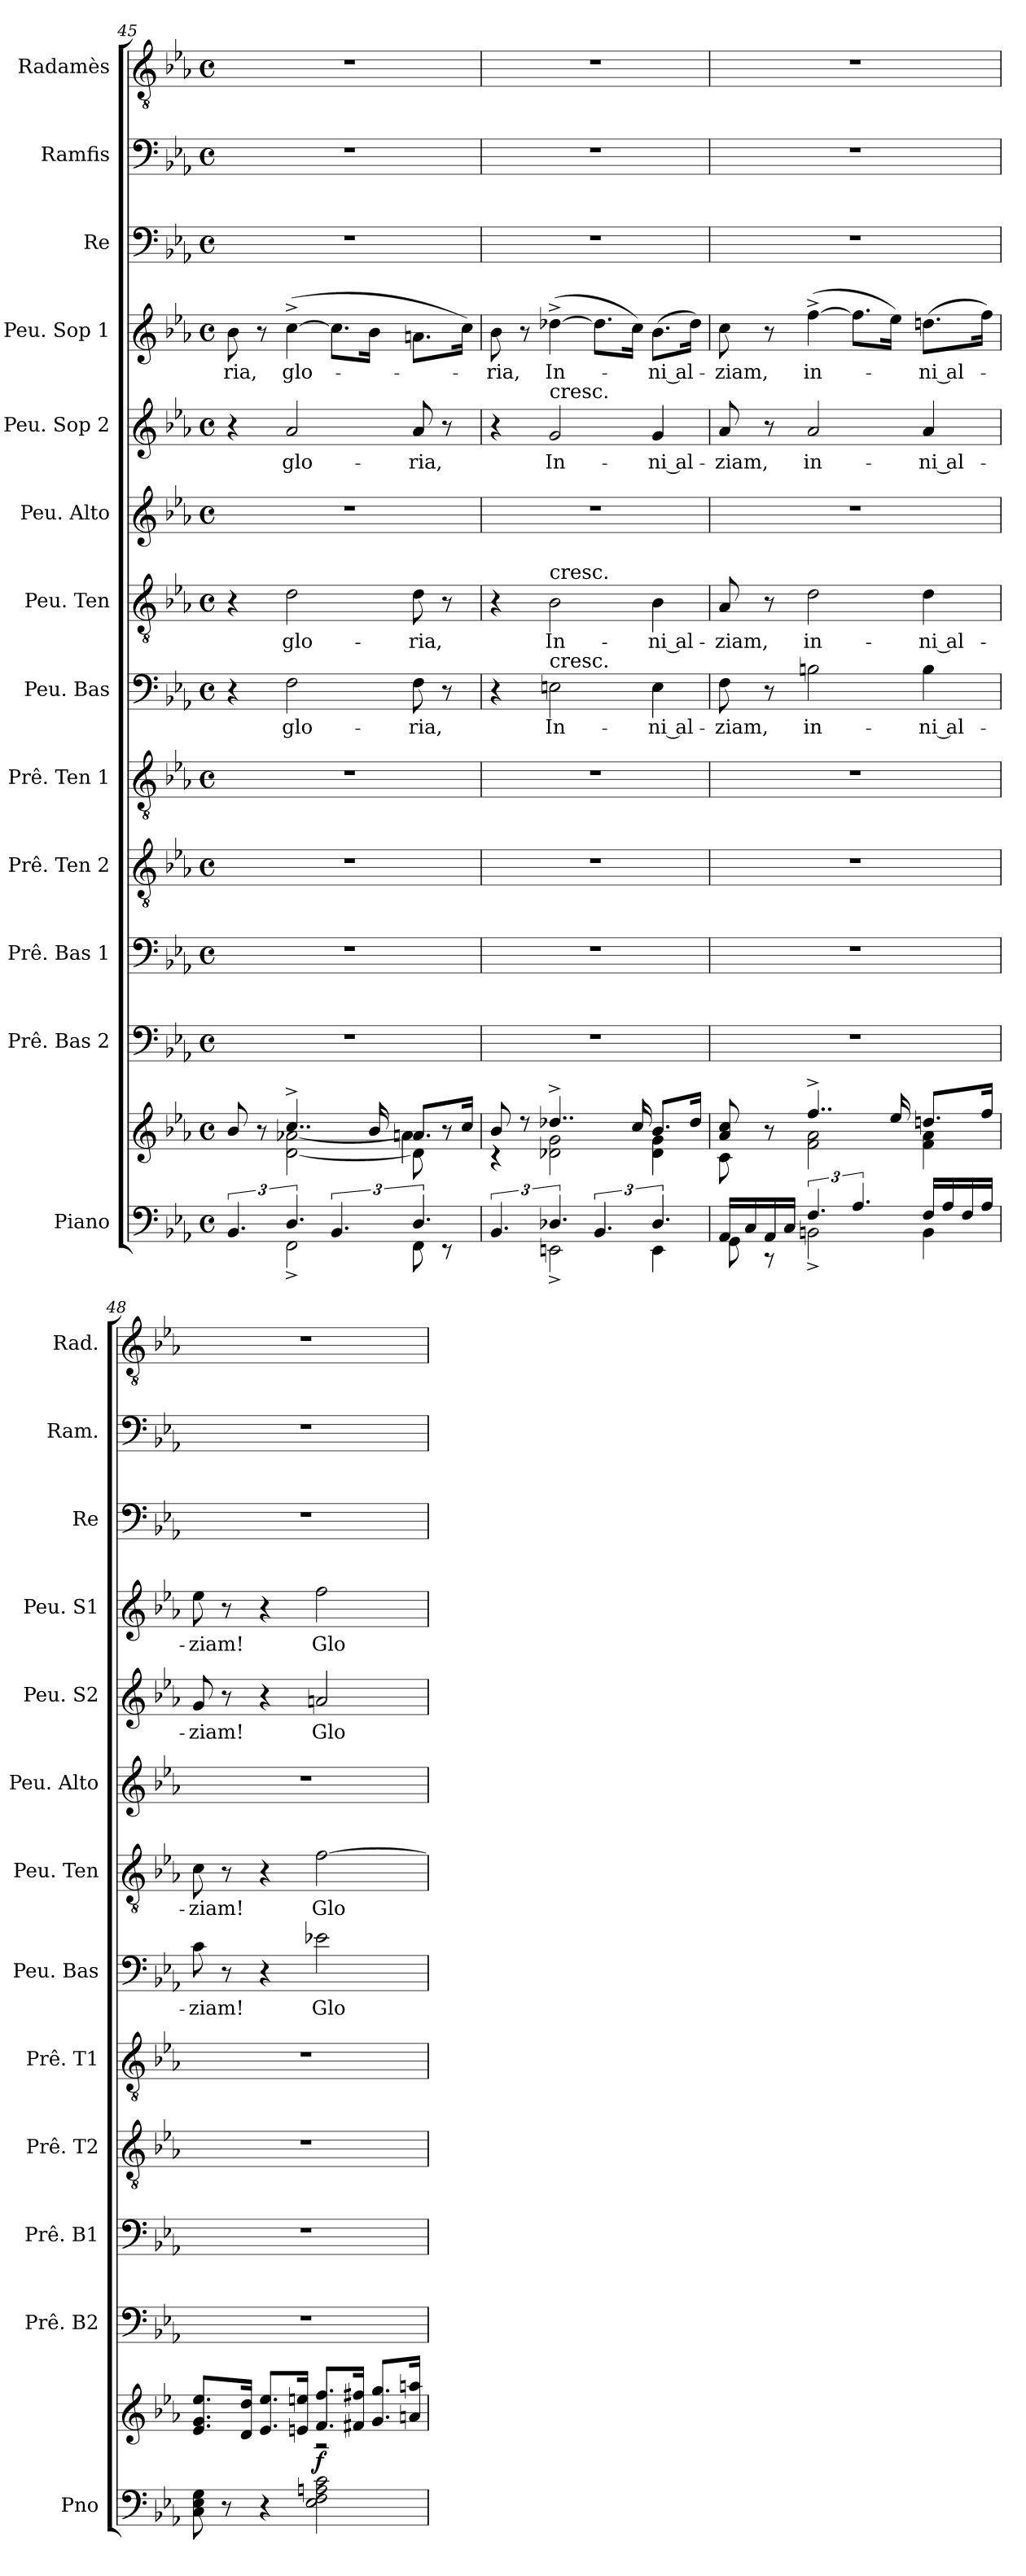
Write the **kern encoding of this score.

**kern	**kern	**dynam	**kern	**kern	**kern	**kern	**kern	**text	**kern	**text	**kern	**kern	**text	**kern	**text	**kern	**kern	**kern
*part13	*part13	*part13	*part12	*part11	*part10	*part9	*part8	*part8	*part7	*part7	*part6	*part5	*part5	*part4	*part4	*part3	*part2	*part1
*staff14	*staff13	*staff13/14	*staff12	*staff11	*staff10	*staff9	*staff8	*staff8	*staff7	*staff7	*staff6	*staff5	*staff5	*staff4	*staff4	*staff3	*staff2	*staff1
*I"Piano	*	*	*I"Prê. Bas 2	*I"Prê. Bas 1	*I"Prê. Ten 2	*I"Prê. Ten 1	*I"Peu. Bas	*	*I"Peu. Ten	*	*I"Peu. Alto	*I"Peu. Sop 2	*	*I"Peu. Sop 1	*	*I"Re	*I"Ramfis	*I"Radamès
*I'Pno	*	*	*I'Prê. B2	*I'Prê. B1	*I'Prê. T2	*I'Prê. T1	*I'Peu. Bas	*	*I'Peu. Ten	*	*I'Peu. Alto	*I'Peu. S2	*	*I'Peu. S1	*	*I'Re	*I'Ram.	*I'Rad.
*clefF4	*clefG2	*	*clefF4	*clefF4	*clefGv2	*clefGv2	*clefF4	*	*clefGv2	*	*clefG2	*clefG2	*	*clefG2	*	*clefF4	*clefF4	*clefGv2
*k[b-e-a-]	*k[b-e-a-]	*	*k[b-e-a-]	*k[b-e-a-]	*k[b-e-a-]	*k[b-e-a-]	*k[b-e-a-]	*	*k[b-e-a-]	*	*k[b-e-a-]	*k[b-e-a-]	*	*k[b-e-a-]	*	*k[b-e-a-]	*k[b-e-a-]	*k[b-e-a-]
*M4/4	*M4/4	*	*M4/4	*M4/4	*M4/4	*M4/4	*M4/4	*	*M4/4	*	*M4/4	*M4/4	*	*M4/4	*	*M4/4	*M4/4	*M4/4
*met(c)	*met(c)	*	*met(c)	*met(c)	*met(c)	*met(c)	*met(c)	*	*met(c)	*	*met(c)	*met(c)	*	*met(c)	*	*met(c)	*met(c)	*met(c)
=45	=45	=45	=45	=45	=45	=45	=45	=45	=45	=45	=45	=45	=45	=45	=45	=45	=45	=45
*^	*^	*	*	*	*	*	*	*	*	*	*	*	*	*	*	*	*	*
*	*	*	*^	*	*	*	*	*	*	*	*	*	*	*	*	*	*	*	*	*
!	!	!	!	!	!	!	!	!	!	!	!	!	!	!	!	!	!	!LO:LY:b:color=#0055FF	!	!	!
6.BB-/	4ryy	8b-/	4ryy	2.ryy	.	1r	1r	1r	1r	4r	.	4r	.	1r	4r	.	8b-\	-ria,	1r	1r	1r
.	.	8r	.	.	.	.	.	.	.	.	.	.	.	.	.	.	8r	.	.	.	.
!	!	!	!	!	!	!	!	!	!	!	!LO:LY:b:color=#0055FF	!	!LO:LY:b:color=#0055FF	!	!	!LO:LY:b:color=#AA0000	!	!LO:LY:b:color=#0055FF	!	!	!
6.D/	2FF^\	4..cc^/	[2d\ [2a-X\	.	.	.	.	.	.	2F\	glo-	2d\	glo-	.	2a-/	glo-	(>[4cc^\	glo-	.	.	.
6.BB-/	.	.	.	.	.	.	.	.	.	.	.	.	.	.	.	.	8.cc\L]	.	.	.	.
.	.	16b-/	.	.	.	.	.	.	.	.	.	.	.	.	.	.	16b-\Jk	.	.	.	.
!	!	!	!	!	!	!	!	!	!	!	!LO:LY:b:color=#0055FF	!	!LO:LY:b:color=#0055FF	!	!	!LO:LY:b:color=#AA0000	!	!	!	!	!
6.D/	8FF\	8.an/L	4a-\]	8d\]	.	.	.	.	.	8F\	-ria,	8d\	-ria,	.	8a-/	-ria,	8.an\L	.	.	.	.
.	8r	.	.	8r	.	.	.	.	.	8r	.	8r	.	.	8r	.	.	.	.	.	.
.	.	16cc/Jk	.	.	.	.	.	.	.	.	.	.	.	.	.	.	16cc\Jk)	.	.	.	.
*	*	*	*v	*v	*	*	*	*	*	*	*	*	*	*	*	*	*	*	*	*	*
!!LO:LB:g=z
=46	=46	=46	=46	=46	=46	=46	=46	=46	=46	=46	=46	=46	=46	=46	=46	=46	=46	=46	=46	=46
!	!	!	!	!	!	!	!	!	!	!	!	!	!	!	!	!	!LO:LY:b:color=#0055FF	!	!	!
6.BB-/	4ryy	8b-/	4r	.	1r	1r	1r	1r	4r	.	4r	.	1r	4r	.	8b-\	-ria,	1r	1r	1r
.	.	8r	.	.	.	.	.	.	.	.	.	.	.	.	.	8r	.	.	.	.
!	!	!	!	!	!	!	!	!	!	!	!	!	!	!LO:TX:a:t=cresc.	!	!	!	!	!	!
!	!	!	!	!	!	!	!	!	!	!	!LO:TX:a:t=cresc.	!	!	!	!	!	!	!	!	!
!	!	!	!	!	!	!	!	!	!LO:TX:a:t=cresc.	!	!	!	!	!	!	!	!	!	!	!
!	!	!	!	!	!	!	!	!	!	!LO:LY:b:color=#0055FF	!	!LO:LY:b:color=#0055FF	!	!	!LO:LY:b:color=#AA0000	!	!LO:LY:b:color=#0055FF	!	!	!
6.D-X/	2EEn^\	4..dd-X^/	2d-X\ 2g\	.	.	.	.	.	2En\	In-	2B-\	In-	.	2g/	In-	(>[4dd-X^\	In-	.	.	.
6.BB-/	.	.	.	.	.	.	.	.	.	.	.	.	.	.	.	8.dd-\L]	.	.	.	.
.	.	16cc/	.	.	.	.	.	.	.	.	.	.	.	.	.	16cc\Jk)	.	.	.	.
!	!	!	!	!	!	!	!	!	!	!LO:LY:b:color=#0055FF	!	!LO:LY:b:color=#0055FF	!	!	!LO:LY:b:color=#AA0000	!	!LO:LY:b:color=#0055FF	!	!	!
6.D-/	4EE\	8.b-/L	4d-\ 4g\	.	.	.	.	.	4E\	ni al-	4B-\	ni al-	.	4g/	ni al-	(>8.b-\L	ni al-	.	.	.
.	.	16dd-/Jk	.	.	.	.	.	.	.	.	.	.	.	.	.	16dd-\Jk)	.	.	.	.
=47	=47	=47	=47	=47	=47	=47	=47	=47	=47	=47	=47	=47	=47	=47	=47	=47	=47	=47	=47	=47
!	!	!	!	!	!	!	!	!	!	!LO:LY:b:color=#0055FF	!	!LO:LY:b:color=#0055FF	!	!	!LO:LY:b:color=#AA0000	!	!LO:LY:b:color=#0055FF	!	!	!
16AA-/LL	8GG\	8a-/ 8cc/	8c\	.	1r	1r	1r	1r	8F\	-ziam,	8A-/	-ziam,	1r	8a-/	-ziam,	8cc\	-ziam,	1r	1r	1r
16C/	.	.	.	.	.	.	.	.	.	.	.	.	.	.	.	.	.	.	.	.
16AA-/	8r	8r	8ryy	.	.	.	.	.	8r	.	8r	.	.	8r	.	8r	.	.	.	.
16C/JJ	.	.	.	.	.	.	.	.	.	.	.	.	.	.	.	.	.	.	.	.
!	!	!	!	!	!	!	!	!	!	!LO:LY:b:color=#0055FF	!	!LO:LY:b:color=#0055FF	!	!	!LO:LY:b:color=#AA0000	!	!LO:LY:b:color=#0055FF	!	!	!
6.F/	2BBn^\	4..ff^/	2f\ 2a-\	.	.	.	.	.	2Bn\	in-	2d\	in-	.	2a-/	in-	(>[4ff^\	in-	.	.	.
6.A-/	.	.	.	.	.	.	.	.	.	.	.	.	.	.	.	8.ff\L]	.	.	.	.
.	.	16ee-/	.	.	.	.	.	.	.	.	.	.	.	.	.	16ee-\Jk)	.	.	.	.
!	!	!	!	!	!	!	!	!	!	!LO:LY:b:color=#0055FF	!	!LO:LY:b:color=#0055FF	!	!	!LO:LY:b:color=#AA0000	!	!LO:LY:b:color=#0055FF	!	!	!
16F/LL	4BB\	8.ddn/L	4f\ 4a-\	.	.	.	.	.	4B\	ni al-	4d\	ni al-	.	4a-/	ni al-	(>8.ddn\L	ni al-	.	.	.
16A-/	.	.	.	.	.	.	.	.	.	.	.	.	.	.	.	.	.	.	.	.
16F/	.	.	.	.	.	.	.	.	.	.	.	.	.	.	.	.	.	.	.	.
16A-/JJ	.	16ff/Jk	.	.	.	.	.	.	.	.	.	.	.	.	.	16ff\Jk)	.	.	.	.
*v	*v	*	*	*	*	*	*	*	*	*	*	*	*	*	*	*	*	*	*	*
=48	=48	=48	=48	=48	=48	=48	=48	=48	=48	=48	=48	=48	=48	=48	=48	=48	=48	=48	=48
!	!	!	!	!	!	!	!	!	!LO:LY:b:color=#0055FF	!	!LO:LY:b:color=#0055FF	!	!	!LO:LY:b:color=#AA0000	!	!LO:LY:b:color=#0055FF	!	!	!
8C\ 8E-\ 8G\	8.e-/ 8.g/ 8.ee-/L	2ryy	.	1r	1r	1r	1r	8c\	-ziam!	8c\	-ziam!	1r	8g/	-ziam!	8ee-\	-ziam!	1r	1r	1r
8r	.	.	.	.	.	.	.	8r	.	8r	.	.	8r	.	8r	.	.	.	.
.	16d/ 16dd/Jk	.	.	.	.	.	.	.	.	.	.	.	.	.	.	.	.	.	.
4r	8.e-/ 8.ee-/L	.	.	.	.	.	.	4r	.	4r	.	.	4r	.	4r	.	.	.	.
.	16en/ 16een/Jk	.	.	.	.	.	.	.	.	.	.	.	.	.	.	.	.	.	.
!	!	!	!LO:DY:a=2	!	!	!	!	!	!LO:LY:b:color=#0055FF	!	!LO:LY:b:color=#0055FF	!	!	!LO:LY:b:color=#AA0000	!	!LO:LY:b:color=#0055FF	!	!	!
2E-\ 2F\ 2An\ 2c\	8.f/ 8.ff/L	2r	f	.	.	.	.	2e-X\	Glo-	[2f\	Glo-	.	2an/	Glo-	2ff\	Glo-	.	.	.
.	16f#X/ 16ff#X/Jk	.	.	.	.	.	.	.	.	.	.	.	.	.	.	.	.	.	.
.	8.g/ 8.gg/L	.	.	.	.	.	.	.	.	.	.	.	.	.	.	.	.	.	.
.	16an/ 16aan/Jk	.	.	.	.	.	.	.	.	.	.	.	.	.	.	.	.	.	.
*	*v	*v	*	*	*	*	*	*	*	*	*	*	*	*	*	*	*	*	*
=	=	=	=	=	=	=	=	=	=	=	=	=	=	=	=	=	=	=
*-	*-	*-	*-	*-	*-	*-	*-	*-	*-	*-	*-	*-	*-	*-	*-	*-	*-	*-
